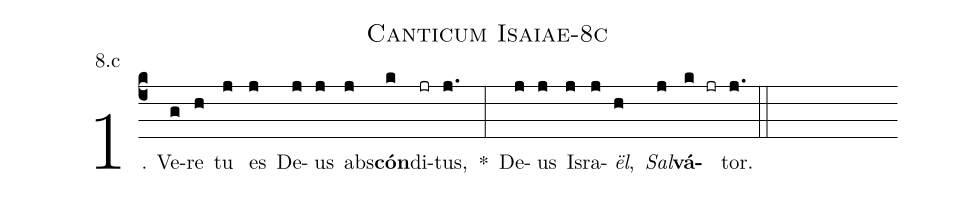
name: Canticum Isaiae-8c;
annotation: 8.c;
%%
(c4)1. Ve(g)re(h) tu(j) es(j) De(j)us(j) abs(j)<b>cón</b>(k)di(jr)tus,(j.) *(:) De(j)us(j) Is(j)ra(j)<i>ël</i>,(h) <i>Sal</i>(j)<b>vá</b>(k jr)tor.(j.) (::)
